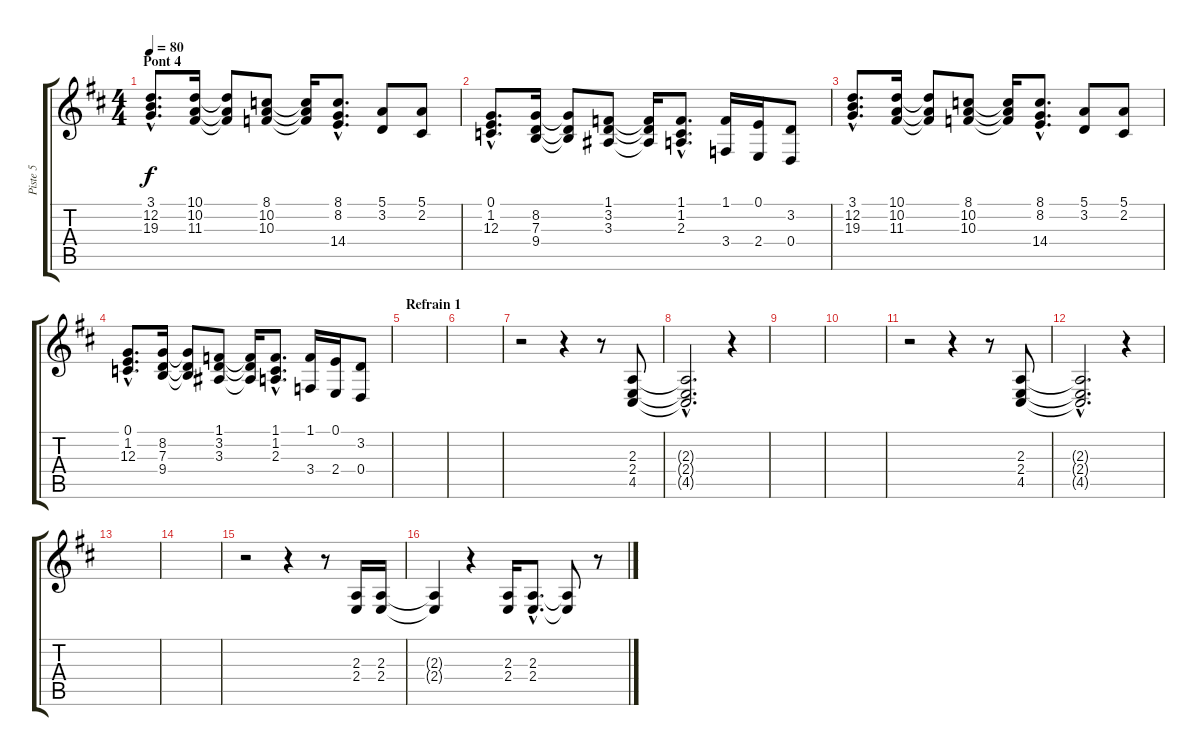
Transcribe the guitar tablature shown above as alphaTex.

\track ("Piste 5" "Piste 5") {instrument brasssection}
\staff {score tabs}
\tuning (E4 B3 G3 D3 A2 E2) {hide}
\ts (4 4)
\section ("" "Pont 4")
\tempo 80
\clef g2
\ks d
(3.1{hac} 12.2{hac} 19.3{hac}).8{d dy f} (10.1 10.2 11.3).16 (10.1{t} 10.2{t} 11.3{t}).8 (8.1 10.2 10.3).8 (8.1{t} 10.2{t} 10.3{t}).16 (8.1{hac} 8.2{hac} 14.4{hac}).8{d} (5.1 3.2).8 (5.1 2.2).8 |
(0.1{hac} 1.2{hac} 12.3{hac}).8{d} (8.2 7.3 9.4).16 (8.2{t} 7.3{t} 9.4{t}).8 (1.1 3.2 3.3).8 (1.1{t} 3.2{t} 3.3{t}).16 (1.1{hac} 1.2{hac} 2.3{hac}).8{d} (1.1 3.4).16 (0.1 2.4).16 (3.2 0.4).8 |
(3.1{hac} 12.2{hac} 19.3{hac}).8{d} (10.1 10.2 11.3).16 (10.1{t} 10.2{t} 11.3{t}).8 (8.1 10.2 10.3).8 (8.1{t} 10.2{t} 10.3{t}).16 (8.1{hac} 8.2{hac} 14.4{hac}).8{d} (5.1 3.2).8 (5.1 2.2).8 |
(0.1{hac} 1.2{hac} 12.3{hac}).8{d} (8.2 7.3 9.4).16 (8.2{t} 7.3{t} 9.4{t}).8 (1.1 3.2 3.3).8 (1.1{t} 3.2{t} 3.3{t}).16 (1.1{hac} 1.2{hac} 2.3{hac}).8{d} (1.1 3.4).16 (0.1 2.4).16 (3.2 0.4).8 |
\section ("" "Refrain 1")
|
|
r.2 r.4 r.8 (2.3 2.4 4.5).8 |
(2.3{hac t} 2.4{hac t} 4.5{hac t}).2{d} r.4 |
|
|
r.2 r.4 r.8 (2.3 2.4 4.5).8 |
(2.3{hac t} 2.4{hac t} 4.5{hac t}).2{d} r.4 |
|
|
r.2 r.4 r.8 (2.3 2.4).16 (2.3 2.4).16 |
(2.3{t} 2.4{t}).4 r.4 (2.3 2.4).16 (2.3{hac} 2.4{hac}).8{d} (2.3{t} 2.4{t}).8 r.8
